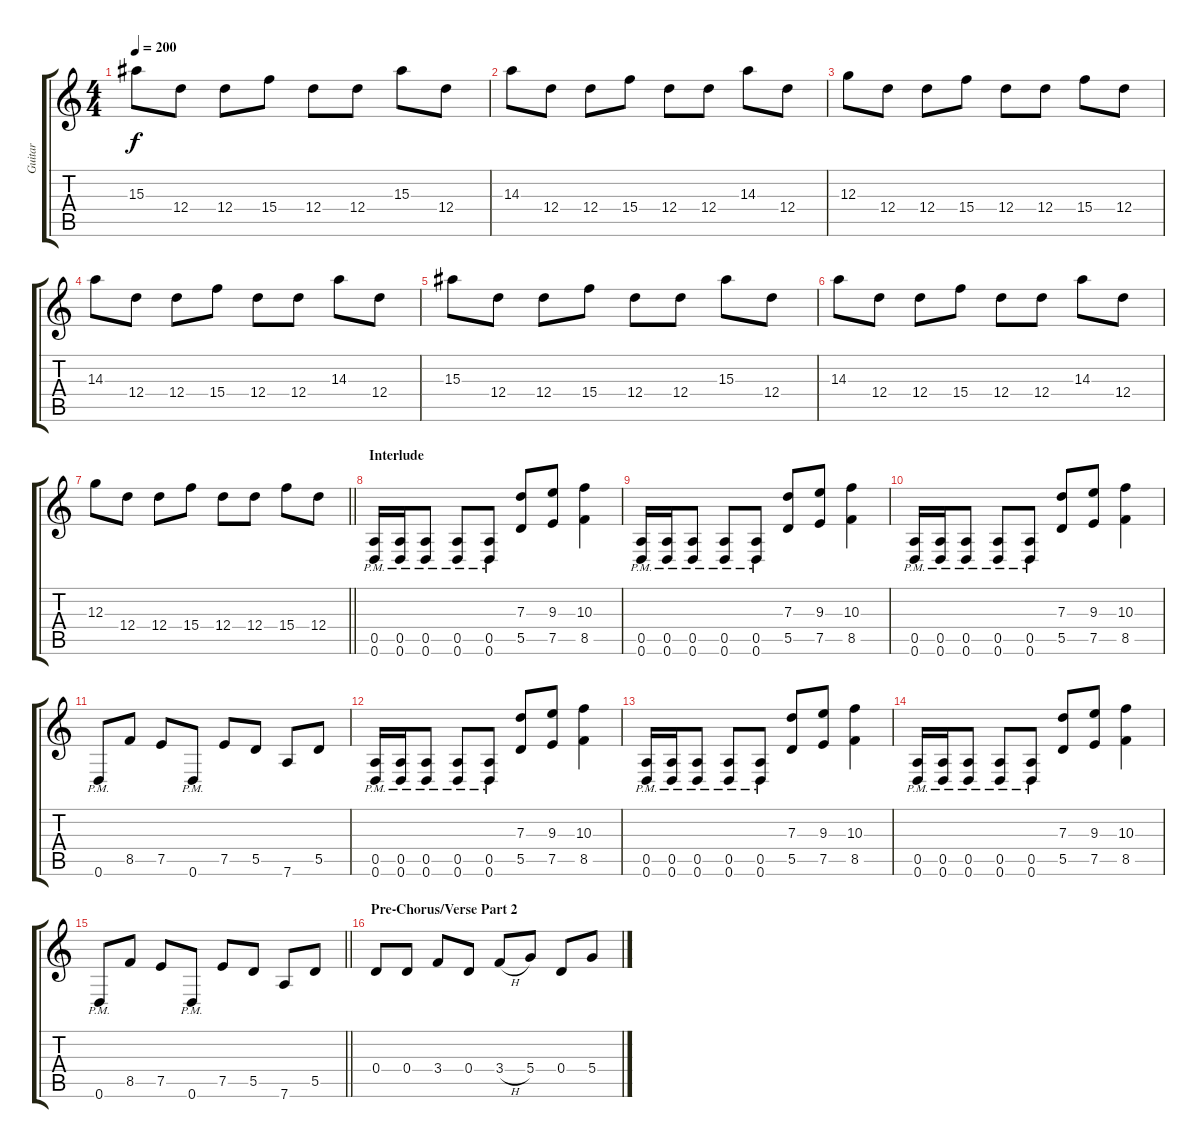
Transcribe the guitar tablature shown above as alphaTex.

\track ("Guitar" "Guitar") {instrument distortionguitar}
\staff {score tabs}
\tuning (E4 B3 G3 D3 A2 D2) {hide}
\ts (4 4)
\tempo 200
\clef g2
\ks c
15.3.8{dy f} 12.4.8 12.4.8 15.4.8 12.4.8 12.4.8 15.3.8 12.4.8 |
14.3.8 12.4.8 12.4.8 15.4.8 12.4.8 12.4.8 14.3.8 12.4.8 |
12.3.8 12.4.8 12.4.8 15.4.8 12.4.8 12.4.8 15.4.8 12.4.8 |
14.3.8 12.4.8 12.4.8 15.4.8 12.4.8 12.4.8 14.3.8 12.4.8 |
15.3.8 12.4.8 12.4.8 15.4.8 12.4.8 12.4.8 15.3.8 12.4.8 |
14.3.8 12.4.8 12.4.8 15.4.8 12.4.8 12.4.8 14.3.8 12.4.8 |
\barLineRight lightlight
12.3.8 12.4.8 12.4.8 15.4.8 12.4.8 12.4.8 15.4.8 12.4.8 |
\section ("" "Interlude")
(0.5{pm} 0.6{pm}).16 (0.5{pm} 0.6{pm}).16 (0.5{pm} 0.6{pm}).8 (0.5{pm} 0.6{pm}).8 (0.5{pm} 0.6{pm}).8 (7.3 5.5).8 (9.3 7.5).8 (10.3 8.5).4 |
(0.5{pm} 0.6{pm}).16 (0.5{pm} 0.6{pm}).16 (0.5{pm} 0.6{pm}).8 (0.5{pm} 0.6{pm}).8 (0.5{pm} 0.6{pm}).8 (7.3 5.5).8 (9.3 7.5).8 (10.3 8.5).4 |
(0.5{pm} 0.6{pm}).16 (0.5{pm} 0.6{pm}).16 (0.5{pm} 0.6{pm}).8 (0.5{pm} 0.6{pm}).8 (0.5{pm} 0.6{pm}).8 (7.3 5.5).8 (9.3 7.5).8 (10.3 8.5).4 |
0.6{pm}.8 8.5.8 7.5.8 0.6{pm}.8 7.5.8 5.5.8 7.6.8 5.5.8 |
(0.5{pm} 0.6{pm}).16 (0.5{pm} 0.6{pm}).16 (0.5{pm} 0.6{pm}).8 (0.5{pm} 0.6{pm}).8 (0.5{pm} 0.6{pm}).8 (7.3 5.5).8 (9.3 7.5).8 (10.3 8.5).4 |
(0.5{pm} 0.6{pm}).16 (0.5{pm} 0.6{pm}).16 (0.5{pm} 0.6{pm}).8 (0.5{pm} 0.6{pm}).8 (0.5{pm} 0.6{pm}).8 (7.3 5.5).8 (9.3 7.5).8 (10.3 8.5).4 |
(0.5{pm} 0.6{pm}).16 (0.5{pm} 0.6{pm}).16 (0.5{pm} 0.6{pm}).8 (0.5{pm} 0.6{pm}).8 (0.5{pm} 0.6{pm}).8 (7.3 5.5).8 (9.3 7.5).8 (10.3 8.5).4 |
\barLineRight lightlight
0.6{pm}.8 8.5.8 7.5.8 0.6{pm}.8 7.5.8 5.5.8 7.6.8 5.5.8 |
\section ("" "Pre-Chorus/Verse Part 2")
0.4.8 0.4.8 3.4.8 0.4.8 3.4{h}.8 5.4.8 0.4.8 5.4.8
